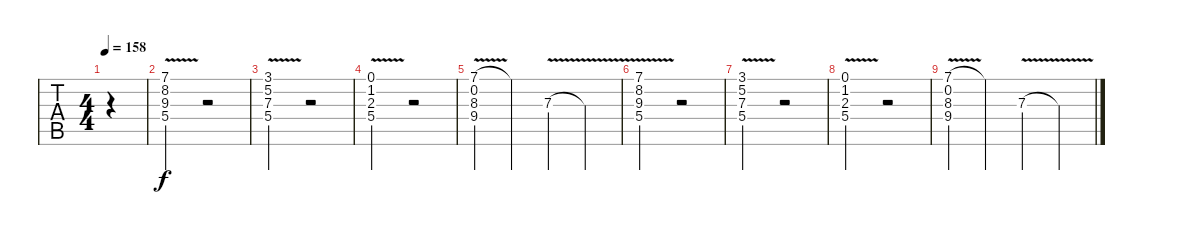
\track ("   " "   ") {instrument pad5bowed}
\staff {tabs}
\tuning (D4 A3 F3 C3 G2 D2) {hide}
\ts (4 4)
\tempo 158
\clef g2
\ks c
|
(7.1 8.2{v} 9.3{v} 5.4{v}).2 r.2 |
(3.1 5.2{v} 7.3{v} 5.4{v}).2 r.2 |
(0.1 1.2{v} 2.3{v} 5.4).2 r.2 |
(7.1 0.2 8.3{v} 9.4).4 7.1{t}.4 7.3{v}.4 7.3{t}.4 |
(7.1 8.2{v} 9.3{v} 5.4{v}).2 r.2 |
(3.1 5.2{v} 7.3{v} 5.4{v}).2 r.2 |
(0.1 1.2{v} 2.3{v} 5.4).2 r.2 |
(7.1 0.2 8.3{v} 9.4).4 7.1{t}.4 7.3{v}.4 7.3{t}.4
